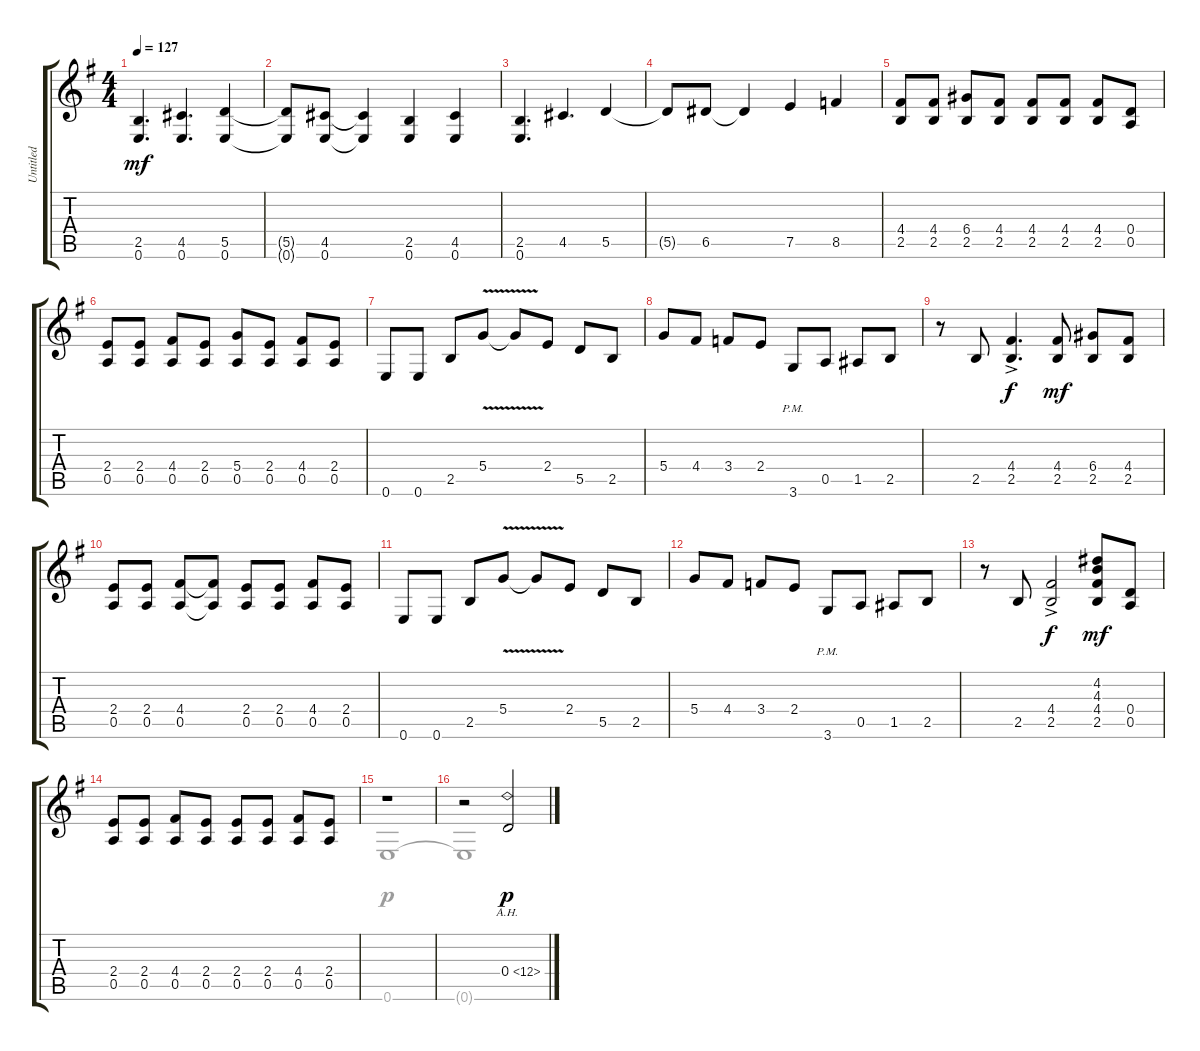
\track ("Untitled" "Untitled") {instrument overdrivenguitar}
\staff {score tabs}
\tuning (E4 B3 G3 D3 A2 E2) {hide}
\voice
\ts (4 4)
\tempo 127
\clef g2
\ks g
(2.5 0.6).4{d dy mf} (4.5 0.6).4{d} (5.5 0.6).4 |
(5.5{t} 0.6{t}).8 (4.5 0.6).8 (4.5{t} 0.6{t}).4 (2.5 0.6).4 (4.5 0.6).4 |
(2.5 0.6).4{d} 4.5.4{d} 5.5.4 |
5.5{t}.8 6.5.8 6.5{t}.4 7.5.4 8.5.4 |
(4.4 2.5).8 (4.4 2.5).8 (6.4 2.5).8 (4.4 2.5).8 (4.4 2.5).8 (4.4 2.5).8 (4.4 2.5).8 (0.4 0.5).8 |
(2.4 0.5).8 (2.4 0.5).8 (4.4 0.5).8 (2.4 0.5).8 (5.4 0.5).8 (2.4 0.5).8 (4.4 0.5).8 (2.4 0.5).8 |
0.6.8 0.6.8 2.5.8 5.4{v}.8 5.4{v t}.8 2.4.8 5.5.8 2.5.8 |
5.4.8 4.4.8 3.4.8 2.4.8 3.6{pm}.8 0.5.8 1.5.8 2.5.8 |
r.8 2.5.8 (4.4{ac} 2.5{ac}).4{d dy f} (4.4 2.5).8{dy mf} (6.4 2.5).8 (4.4 2.5).8 |
(2.4 0.5).8 (2.4 0.5).8 (4.4 0.5).8 (4.4{t} 0.5{t}).8 (2.4 0.5).8 (2.4 0.5).8 (4.4 0.5).8 (2.4 0.5).8 |
0.6.8 0.6.8 2.5.8 5.4{v}.8 5.4{v t}.8 2.4.8 5.5.8 2.5.8 |
5.4.8 4.4.8 3.4.8 2.4.8 3.6{pm}.8 0.5.8 1.5.8 2.5.8 |
r.8 2.5.8 (4.4{ac} 2.5{ac}).2{dy f} (4.2 4.3 4.4 2.5).8{dy mf} (0.4 0.5).8 |
(2.4 0.5).8 (2.4 0.5).8 (4.4 0.5).8 (2.4 0.5).8 (2.4 0.5).8 (2.4 0.5).8 (4.4 0.5).8 (2.4 0.5).8 |
r.1 |
r.2 0.4{ah 12}.2{dy p}
\voice
\clef g2
\ottava regular
\simile none
\ks g
|
|
|
|
|
|
|
|
|
|
|
|
|
|
0.6.1 |
0.6{t}.1
